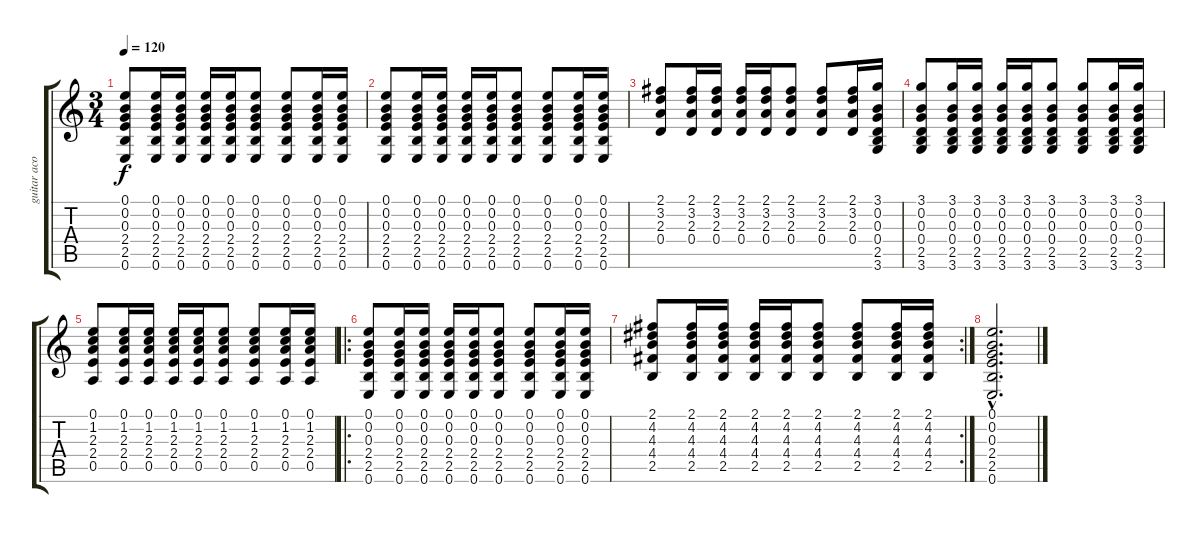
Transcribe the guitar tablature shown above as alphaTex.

\track ("guitar acoust" "guitar aco") {instrument acousticguitarsteel}
\staff {score tabs}
\tuning (E4 B3 G3 D3 A2 E2) {hide}
\ts (3 4)
\tempo 120
\clef g2
\ks c
(0.1 0.2 0.3 2.4 2.5 0.6).8{dy f} (0.1 0.2 0.3 2.4 2.5 0.6).16 (0.1 0.2 0.3 2.4 2.5 0.6).16 (0.1 0.2 0.3 2.4 2.5 0.6).16 (0.1 0.2 0.3 2.4 2.5 0.6).16 (0.1 0.2 0.3 2.4 2.5 0.6).8 (0.1 0.2 0.3 2.4 2.5 0.6).8 (0.1 0.2 0.3 2.4 2.5 0.6).16 (0.1 0.2 0.3 2.4 2.5 0.6).16 |
(0.1 0.2 0.3 2.4 2.5 0.6).8 (0.1 0.2 0.3 2.4 2.5 0.6).16 (0.1 0.2 0.3 2.4 2.5 0.6).16 (0.1 0.2 0.3 2.4 2.5 0.6).16 (0.1 0.2 0.3 2.4 2.5 0.6).16 (0.1 0.2 0.3 2.4 2.5 0.6).8 (0.1 0.2 0.3 2.4 2.5 0.6).8 (0.1 0.2 0.3 2.4 2.5 0.6).16 (0.1 0.2 0.3 2.4 2.5 0.6).16 |
(2.1 3.2 2.3 0.4).8 (2.1 3.2 2.3 0.4).16 (2.1 3.2 2.3 0.4).16 (2.1 3.2 2.3 0.4).16 (2.1 3.2 2.3 0.4).16 (2.1 3.2 2.3 0.4).8 (2.1 3.2 2.3 0.4).8 (2.1 3.2 2.3 0.4).16 (3.1 0.2 0.3 0.4 2.5 3.6).16 |
(3.1 0.2 0.3 0.4 2.5 3.6).8 (3.1 0.2 0.3 0.4 2.5 3.6).16 (3.1 0.2 0.3 0.4 2.5 3.6).16 (3.1 0.2 0.3 0.4 2.5 3.6).16 (3.1 0.2 0.3 0.4 2.5 3.6).16 (3.1 0.2 0.3 0.4 2.5 3.6).8 (3.1 0.2 0.3 0.4 2.5 3.6).8 (3.1 0.2 0.3 0.4 2.5 3.6).16 (3.1 0.2 0.3 0.4 2.5 3.6).16 |
(0.1 1.2 2.3 2.4 0.5).8 (0.1 1.2 2.3 2.4 0.5).16 (0.1 1.2 2.3 2.4 0.5).16 (0.1 1.2 2.3 2.4 0.5).16 (0.1 1.2 2.3 2.4 0.5).16 (0.1 1.2 2.3 2.4 0.5).8 (0.1 1.2 2.3 2.4 0.5).8 (0.1 1.2 2.3 2.4 0.5).16 (0.1 1.2 2.3 2.4 0.5).16 |
\ro
(0.1 0.2 0.3 2.4 2.5 0.6).8 (0.1 0.2 0.3 2.4 2.5 0.6).16 (0.1 0.2 0.3 2.4 2.5 0.6).16 (0.1 0.2 0.3 2.4 2.5 0.6).16 (0.1 0.2 0.3 2.4 2.5 0.6).16 (0.1 0.2 0.3 2.4 2.5 0.6).8 (0.1 0.2 0.3 2.4 2.5 0.6).8 (0.1 0.2 0.3 2.4 2.5 0.6).16 (0.1 0.2 0.3 2.4 2.5 0.6).16 |
\rc 2
(2.1 4.2 4.3 4.4 2.5).8 (2.1 4.2 4.3 4.4 2.5).16 (2.1 4.2 4.3 4.4 2.5).16 (2.1 4.2 4.3 4.4 2.5).16 (2.1 4.2 4.3 4.4 2.5).16 (2.1 4.2 4.3 4.4 2.5).8 (2.1 4.2 4.3 4.4 2.5).8 (2.1 4.2 4.3 4.4 2.5).16 (2.1 4.2 4.3 4.4 2.5).16 |
(0.1{hac} 0.2{hac} 0.3{hac} 2.4{hac} 2.5{hac} 0.6{hac}).2{d}
